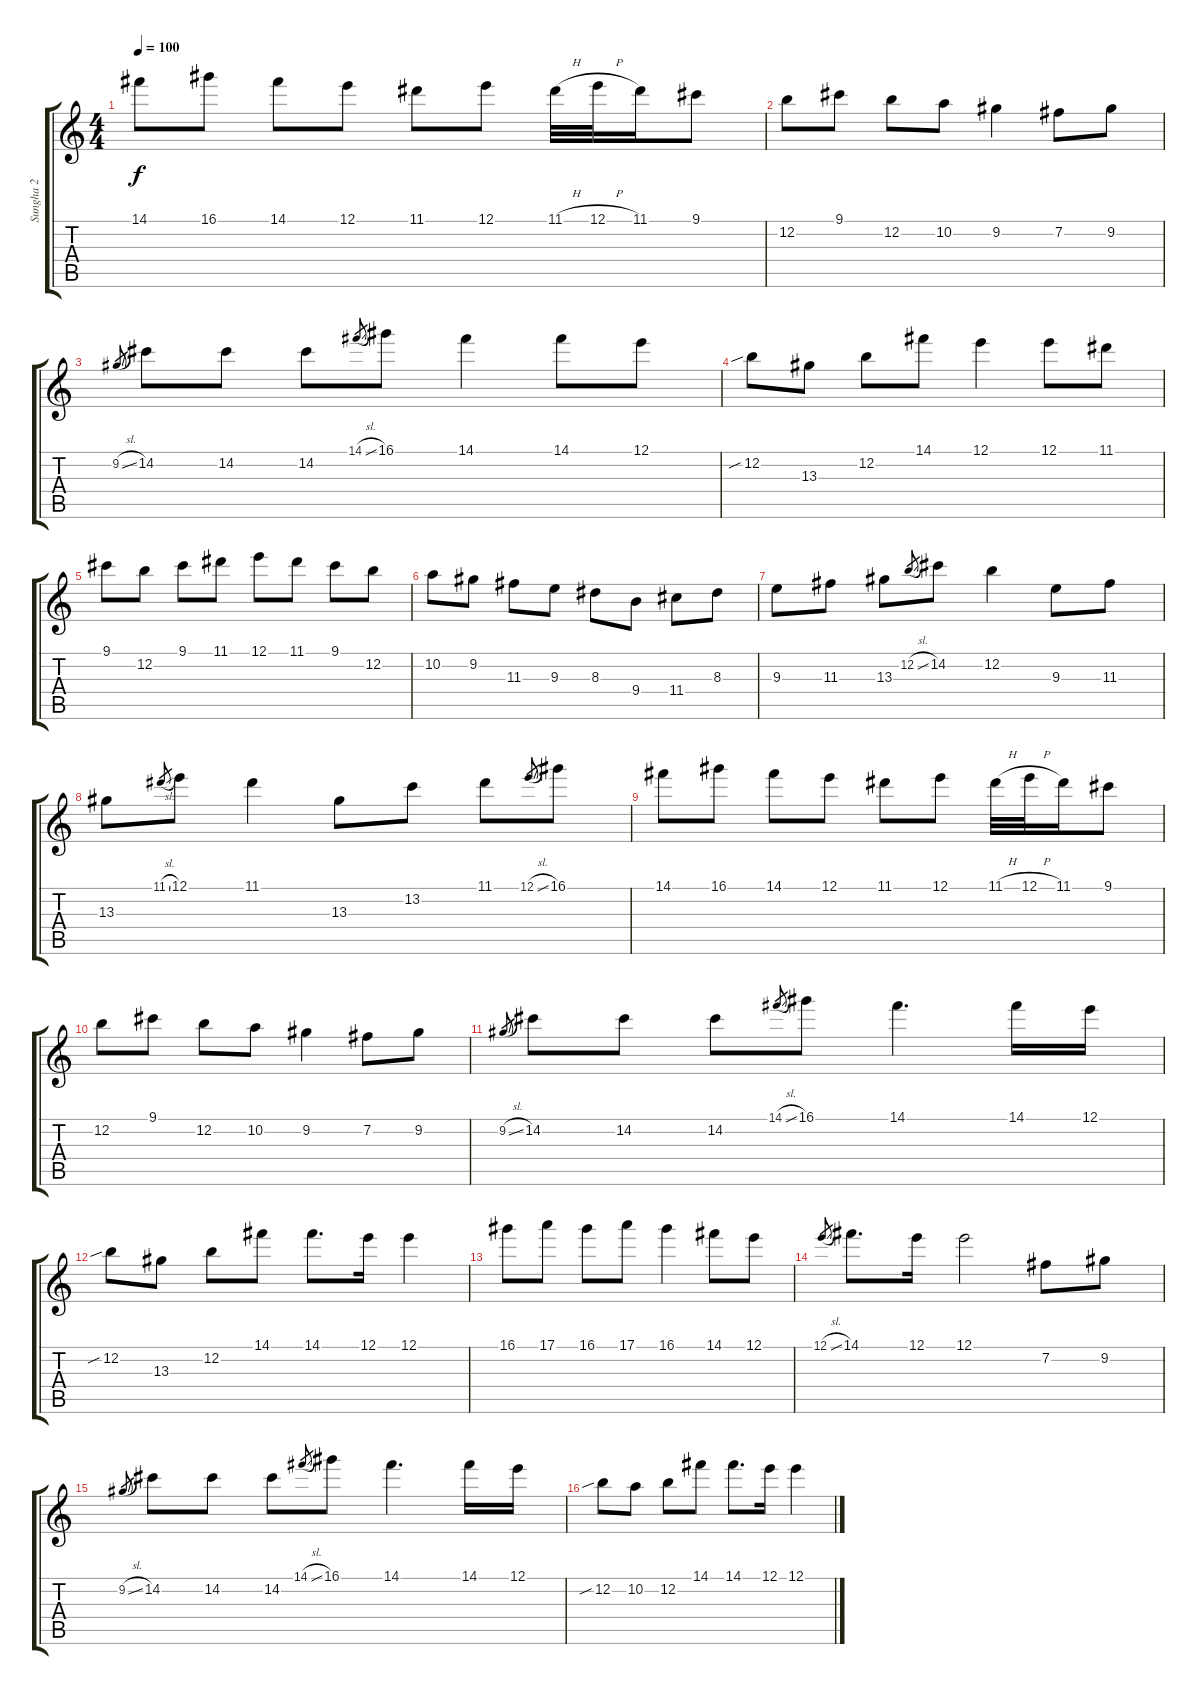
\track ("Sungha 2" "Sungha 2") {instrument acousticguitarsteel}
\staff {score tabs}
\tuning (E4 B3 G3 D3 A2 E2) {hide}
\ts (4 4)
\tempo 100
\clef g2
\ks c
14.1.8{dy f} 16.1.8 14.1.8 12.1.8 11.1.8 12.1.8 11.1{h}.32 12.1{h}.32 11.1.16 9.1.8 |
12.2.8 9.1.8 12.2.8 10.2.8 9.2.4 7.2.8 9.2.8 |
9.2{sl}.8{gr} 14.2.8 14.2.8 14.2.8 14.1{sl}.8{gr} 16.1.8 14.1.4 14.1.8 12.1.8 |
12.2{sib}.8 13.3.8 12.2.8 14.1.8 12.1.4 12.1.8 11.1.8 |
9.1.8 12.2.8 9.1.8 11.1.8 12.1.8 11.1.8 9.1.8 12.2.8 |
10.2.8 9.2.8 11.3.8 9.3.8 8.3.8 9.4.8 11.4.8 8.3.8 |
9.3.8 11.3.8 13.3.8 12.2{sl}.8{gr} 14.2.8 12.2.4 9.3.8 11.3.8 |
13.3.8 11.1{sl}.8{gr} 12.1.8 11.1.4 13.3.8 13.2.8 11.1.8 12.1{sl}.8{gr} 16.1.8 |
14.1.8 16.1.8 14.1.8 12.1.8 11.1.8 12.1.8 11.1{h}.32 12.1{h}.32 11.1.16 9.1.8 |
12.2.8 9.1.8 12.2.8 10.2.8 9.2.4 7.2.8 9.2.8 |
9.2{sl}.8{gr} 14.2.8 14.2.8 14.2.8 14.1{sl}.8{gr} 16.1.8 14.1.4{d} 14.1.16 12.1.16 |
12.2{sib}.8 13.3.8 12.2.8 14.1.8 14.1.8{d} 12.1.16 12.1.4 |
16.1.8 17.1.8 16.1.8 17.1.8 16.1.4 14.1.8 12.1.8 |
12.1{sl}.8{gr} 14.1.8{d} 12.1.16 12.1.2 7.2.8 9.2.8 |
9.2{sl}.8{gr} 14.2.8 14.2.8 14.2.8 14.1{sl}.8{gr} 16.1.8 14.1.4{d} 14.1.16 12.1.16 |
12.2{sib}.8 10.2.8 12.2.8 14.1.8 14.1.8{d} 12.1.16 12.1.4
